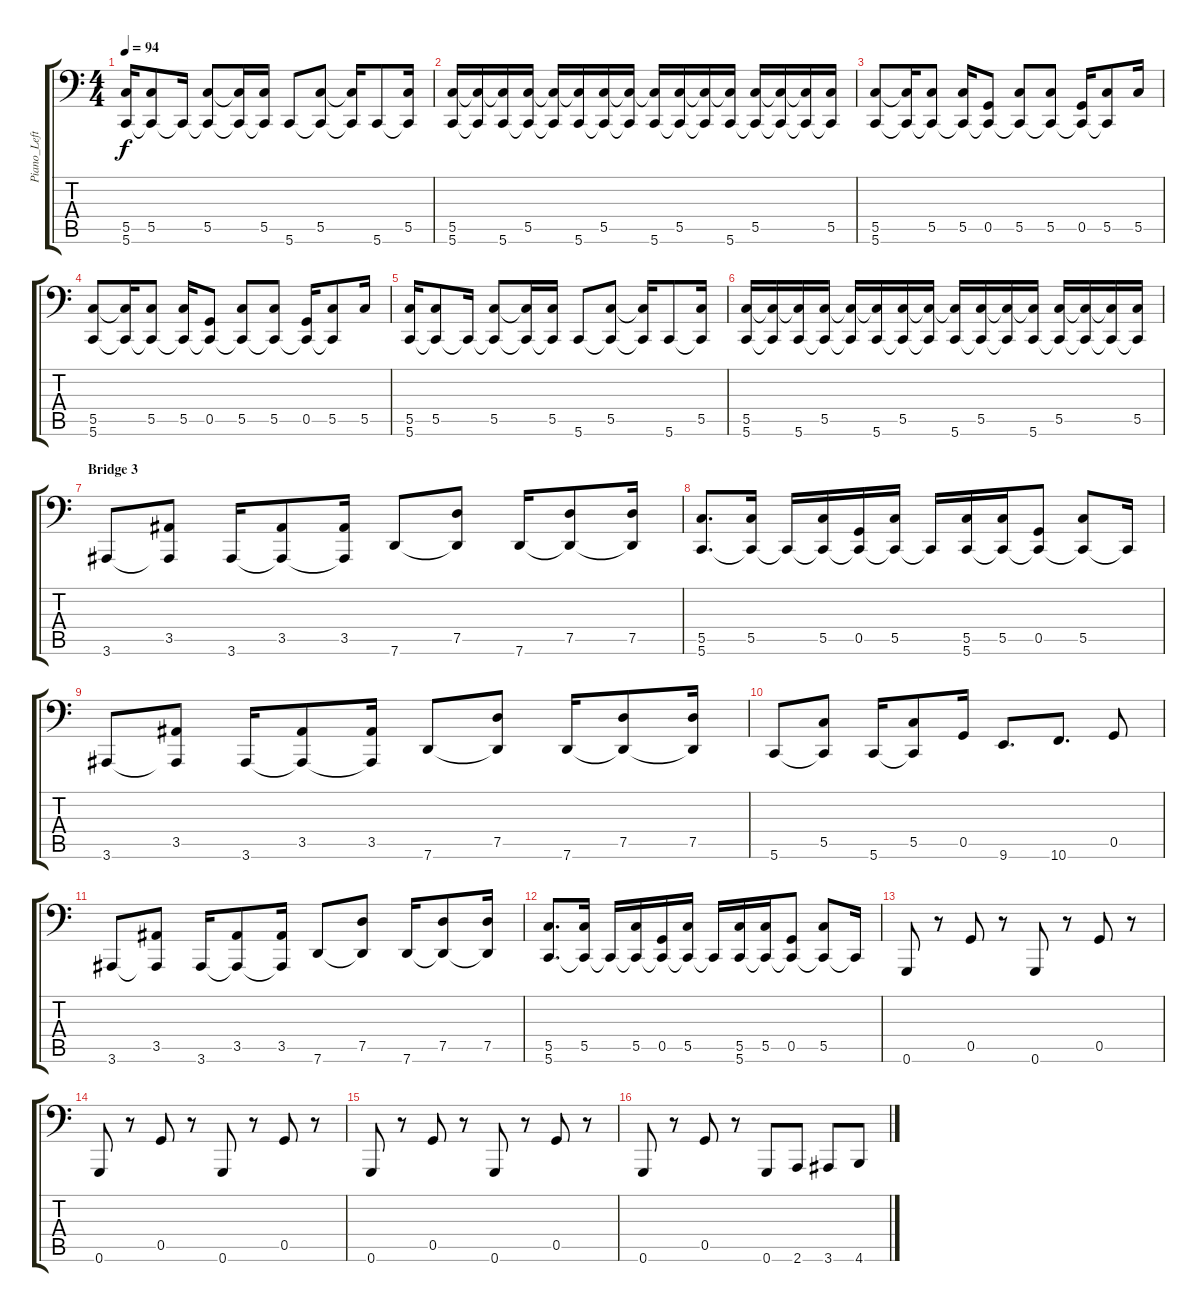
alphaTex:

\track ("Piano_Left Hand" "Piano_Left") {instrument acousticgrandpiano}
\staff {score tabs}
\tuning (E4 B3 G3 D3 G2 G1) {hide}
\ts (4 4)
\tempo 94
\clef f4
\ks c
(5.5 5.6).16{dy f} (5.5 5.6{t}).8 5.6{t}.16 (5.5 5.6{t}).8 (5.5{t} 5.6{t}).16 (5.5 5.6{t}).16 5.6.8 (5.5 5.6{t}).8 (5.5{t} 5.6{t}).16 5.6.8 (5.5 5.6{t}).16 |
(5.5 5.6).16 (5.5{t} 5.6{t}).16 (5.5{t} 5.6).16 (5.5 5.6{t}).16 (5.5{t} 5.6{t}).16 (5.5{t} 5.6).16 (5.5 5.6{t}).16 (5.5{t} 5.6{t}).16 (5.5{t} 5.6).16 (5.5 5.6{t}).16 (5.5{t} 5.6{t}).16 (5.5{t} 5.6).16 (5.5 5.6{t}).16 (5.5{t} 5.6{t}).16 (5.5{t} 5.6{t}).16 (5.5 5.6{t}).16 |
(5.5 5.6).8 (5.5{t} 5.6{t}).16 (5.5 5.6{t}).8 (5.5 5.6{t}).16 (0.5 5.6{t}).8 (5.5 5.6{t}).8 (5.5 5.6{t}).8 (0.5 5.6{t}).16 (5.5 5.6{t}).8 5.5.16 |
(5.5 5.6).8 (5.5{t} 5.6{t}).16 (5.5 5.6{t}).8 (5.5 5.6{t}).16 (0.5 5.6{t}).8 (5.5 5.6{t}).8 (5.5 5.6{t}).8 (0.5 5.6{t}).16 (5.5 5.6{t}).8 5.5.16 |
(5.5 5.6).16 (5.5 5.6{t}).8 5.6{t}.16 (5.5 5.6{t}).8 (5.5{t} 5.6{t}).16 (5.5 5.6{t}).16 5.6.8 (5.5 5.6{t}).8 (5.5{t} 5.6{t}).16 5.6.8 (5.5 5.6{t}).16 |
(5.5 5.6).16 (5.5{t} 5.6{t}).16 (5.5{t} 5.6).16 (5.5 5.6{t}).16 (5.5{t} 5.6{t}).16 (5.5{t} 5.6).16 (5.5 5.6{t}).16 (5.5{t} 5.6{t}).16 (5.5{t} 5.6).16 (5.5 5.6{t}).16 (5.5{t} 5.6{t}).16 (5.5{t} 5.6).16 (5.5 5.6{t}).16 (5.5{t} 5.6{t}).16 (5.5{t} 5.6{t}).16 (5.5 5.6{t}).16 |
\section ("" "Bridge 3")
3.6.8 (3.5 3.6{t}).8 3.6.16 (3.5 3.6{t}).8 (3.5 3.6{t}).16 7.6.8 (7.5 7.6{t}).8 7.6.16 (7.5 7.6{t}).8 (7.5 7.6{t}).16 |
(5.5 5.6).8{d} (5.5 5.6{t}).16 5.6{t}.16 (5.5 5.6{t}).16 (0.5 5.6{t}).16 (5.5 5.6{t}).16 5.6{t}.16 (5.5 5.6).16 (5.5 5.6{t}).16 (0.5 5.6{t}).8 (5.5 5.6{t}).8 5.6{t}.16 |
3.6.8 (3.5 3.6{t}).8 3.6.16 (3.5 3.6{t}).8 (3.5 3.6{t}).16 7.6.8 (7.5 7.6{t}).8 7.6.16 (7.5 7.6{t}).8 (7.5 7.6{t}).16 |
5.6.8 (5.5 5.6{t}).8 5.6.16 (5.5 5.6{t}).8 0.5.16 9.6.8{d} 10.6.8{d} 0.5.8 |
3.6.8 (3.5 3.6{t}).8 3.6.16 (3.5 3.6{t}).8 (3.5 3.6{t}).16 7.6.8 (7.5 7.6{t}).8 7.6.16 (7.5 7.6{t}).8 (7.5 7.6{t}).16 |
(5.5 5.6).8{d} (5.5 5.6{t}).16 5.6{t}.16 (5.5 5.6{t}).16 (0.5 5.6{t}).16 (5.5 5.6{t}).16 5.6{t}.16 (5.5 5.6).16 (5.5 5.6{t}).16 (0.5 5.6{t}).8 (5.5 5.6{t}).8 5.6{t}.16 |
0.6.8 r.8 0.5.8 r.8 0.6.8 r.8 0.5.8 r.8 |
0.6.8 r.8 0.5.8 r.8 0.6.8 r.8 0.5.8 r.8 |
0.6.8 r.8 0.5.8 r.8 0.6.8 r.8 0.5.8 r.8 |
0.6.8 r.8 0.5.8 r.8 0.6.8 2.6.8 3.6.8 4.6.8
